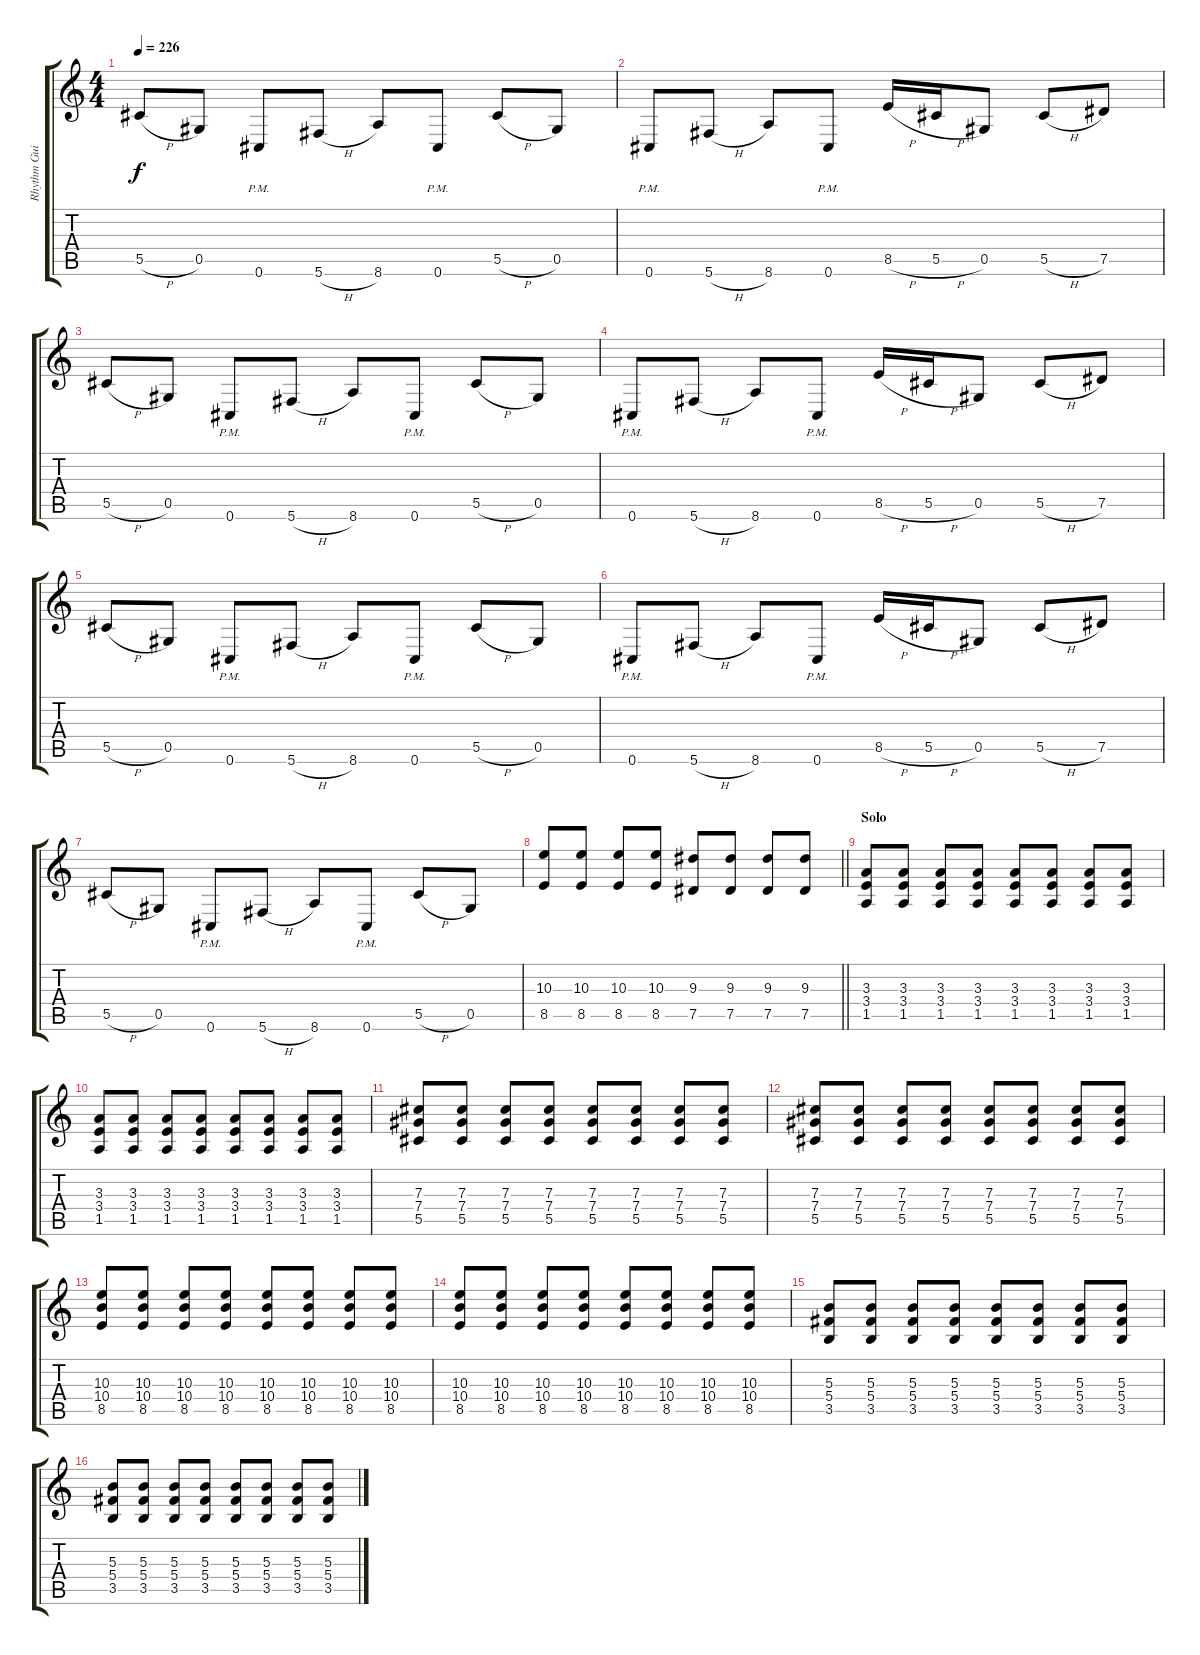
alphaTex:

\track ("Rhythm Guitar I" "Rhythm Gui") {instrument overdrivenguitar}
\staff {score tabs}
\tuning (Eb4 Bb3 Gb3 Db3 Ab2 Db2) {hide}
\ts (4 4)
\tempo 226
\clef g2
\ks c
5.5{h}.8{dy f} 0.5.8 0.6{pm}.8 5.6{h}.8 8.6.8 0.6{pm}.8 5.5{h}.8 0.5.8 |
0.6{pm}.8 5.6{h}.8 8.6.8 0.6{pm}.8 8.5{h}.16 5.5{h}.16 0.5.8 5.5{h}.8 7.5.8 |
5.5{h}.8 0.5.8 0.6{pm}.8 5.6{h}.8 8.6.8 0.6{pm}.8 5.5{h}.8 0.5.8 |
0.6{pm}.8 5.6{h}.8 8.6.8 0.6{pm}.8 8.5{h}.16 5.5{h}.16 0.5.8 5.5{h}.8 7.5.8 |
5.5{h}.8 0.5.8 0.6{pm}.8 5.6{h}.8 8.6.8 0.6{pm}.8 5.5{h}.8 0.5.8 |
0.6{pm}.8 5.6{h}.8 8.6.8 0.6{pm}.8 8.5{h}.16 5.5{h}.16 0.5.8 5.5{h}.8 7.5.8 |
5.5{h}.8 0.5.8 0.6{pm}.8 5.6{h}.8 8.6.8 0.6{pm}.8 5.5{h}.8 0.5.8 |
\barLineRight lightlight
(10.3 8.5).8 (10.3 8.5).8 (10.3 8.5).8 (10.3 8.5).8 (9.3 7.5).8 (9.3 7.5).8 (9.3 7.5).8 (9.3 7.5).8 |
\section ("" "Solo")
(3.3 3.4 1.5).8 (3.3 3.4 1.5).8 (3.3 3.4 1.5).8 (3.3 3.4 1.5).8 (3.3 3.4 1.5).8 (3.3 3.4 1.5).8 (3.3 3.4 1.5).8 (3.3 3.4 1.5).8 |
(3.3 3.4 1.5).8 (3.3 3.4 1.5).8 (3.3 3.4 1.5).8 (3.3 3.4 1.5).8 (3.3 3.4 1.5).8 (3.3 3.4 1.5).8 (3.3 3.4 1.5).8 (3.3 3.4 1.5).8 |
(7.3 7.4 5.5).8 (7.3 7.4 5.5).8 (7.3 7.4 5.5).8 (7.3 7.4 5.5).8 (7.3 7.4 5.5).8 (7.3 7.4 5.5).8 (7.3 7.4 5.5).8 (7.3 7.4 5.5).8 |
(7.3 7.4 5.5).8 (7.3 7.4 5.5).8 (7.3 7.4 5.5).8 (7.3 7.4 5.5).8 (7.3 7.4 5.5).8 (7.3 7.4 5.5).8 (7.3 7.4 5.5).8 (7.3 7.4 5.5).8 |
(10.3 10.4 8.5).8 (10.3 10.4 8.5).8 (10.3 10.4 8.5).8 (10.3 10.4 8.5).8 (10.3 10.4 8.5).8 (10.3 10.4 8.5).8 (10.3 10.4 8.5).8 (10.3 10.4 8.5).8 |
(10.3 10.4 8.5).8 (10.3 10.4 8.5).8 (10.3 10.4 8.5).8 (10.3 10.4 8.5).8 (10.3 10.4 8.5).8 (10.3 10.4 8.5).8 (10.3 10.4 8.5).8 (10.3 10.4 8.5).8 |
(5.3 5.4 3.5).8 (5.3 5.4 3.5).8 (5.3 5.4 3.5).8 (5.3 5.4 3.5).8 (5.3 5.4 3.5).8 (5.3 5.4 3.5).8 (5.3 5.4 3.5).8 (5.3 5.4 3.5).8 |
(5.3 5.4 3.5).8 (5.3 5.4 3.5).8 (5.3 5.4 3.5).8 (5.3 5.4 3.5).8 (5.3 5.4 3.5).8 (5.3 5.4 3.5).8 (5.3 5.4 3.5).8 (5.3 5.4 3.5).8
